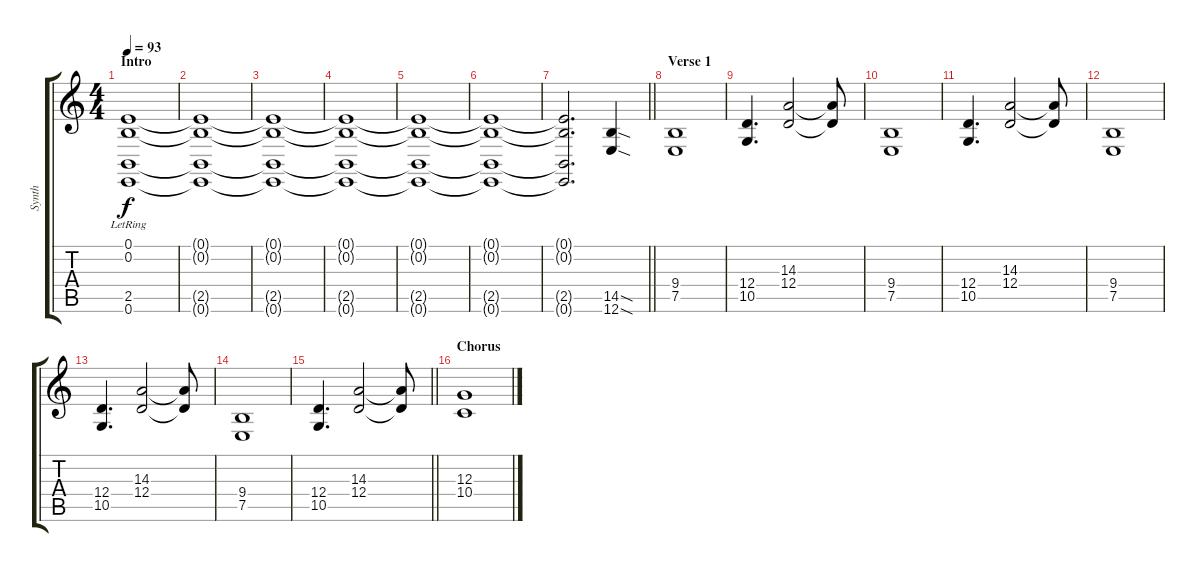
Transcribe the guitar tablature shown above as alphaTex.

\track ("Synth" "Synth") {instrument tremolostrings}
\staff {score tabs}
\tuning (E4 B3 G3 D3 A2 E2) {hide}
\ts (4 4)
\section ("" "Intro")
\tempo 93
\clef g2
\ks c
(0.1{lr} 0.2{lr} 2.5{lr} 0.6{lr}).1{dy f volume 10 instrument tremolostrings} |
(0.1{t} 0.2{t} 2.5{t} 0.6{t}).1 |
(0.1{t} 0.2{t} 2.5{t} 0.6{t}).1 |
(0.1{t} 0.2{t} 2.5{t} 0.6{t}).1 |
(0.1{t} 0.2{t} 2.5{t} 0.6{t}).1 |
(0.1{t} 0.2{t} 2.5{t} 0.6{t}).1{volume 12} |
\barLineRight lightlight
(0.1{t} 0.2{t} 2.5{t} 0.6{t}).2{d} (14.5{sod} 12.6{sod}).4 |
\section ("" "Verse 1")
(9.4 7.5).1 |
(12.4 10.5).4{d} (14.3 12.4).2 (14.3{t} 12.4{t}).8 |
(9.4 7.5).1 |
(12.4 10.5).4{d} (14.3 12.4).2 (14.3{t} 12.4{t}).8 |
(9.4 7.5).1 |
(12.4 10.5).4{d} (14.3 12.4).2 (14.3{t} 12.4{t}).8 |
(9.4 7.5).1 |
\barLineRight lightlight
(12.4 10.5).4{d} (14.3 12.4).2 (14.3{t} 12.4{t}).8 |
\section ("" "Chorus")
(12.3 10.4).1
